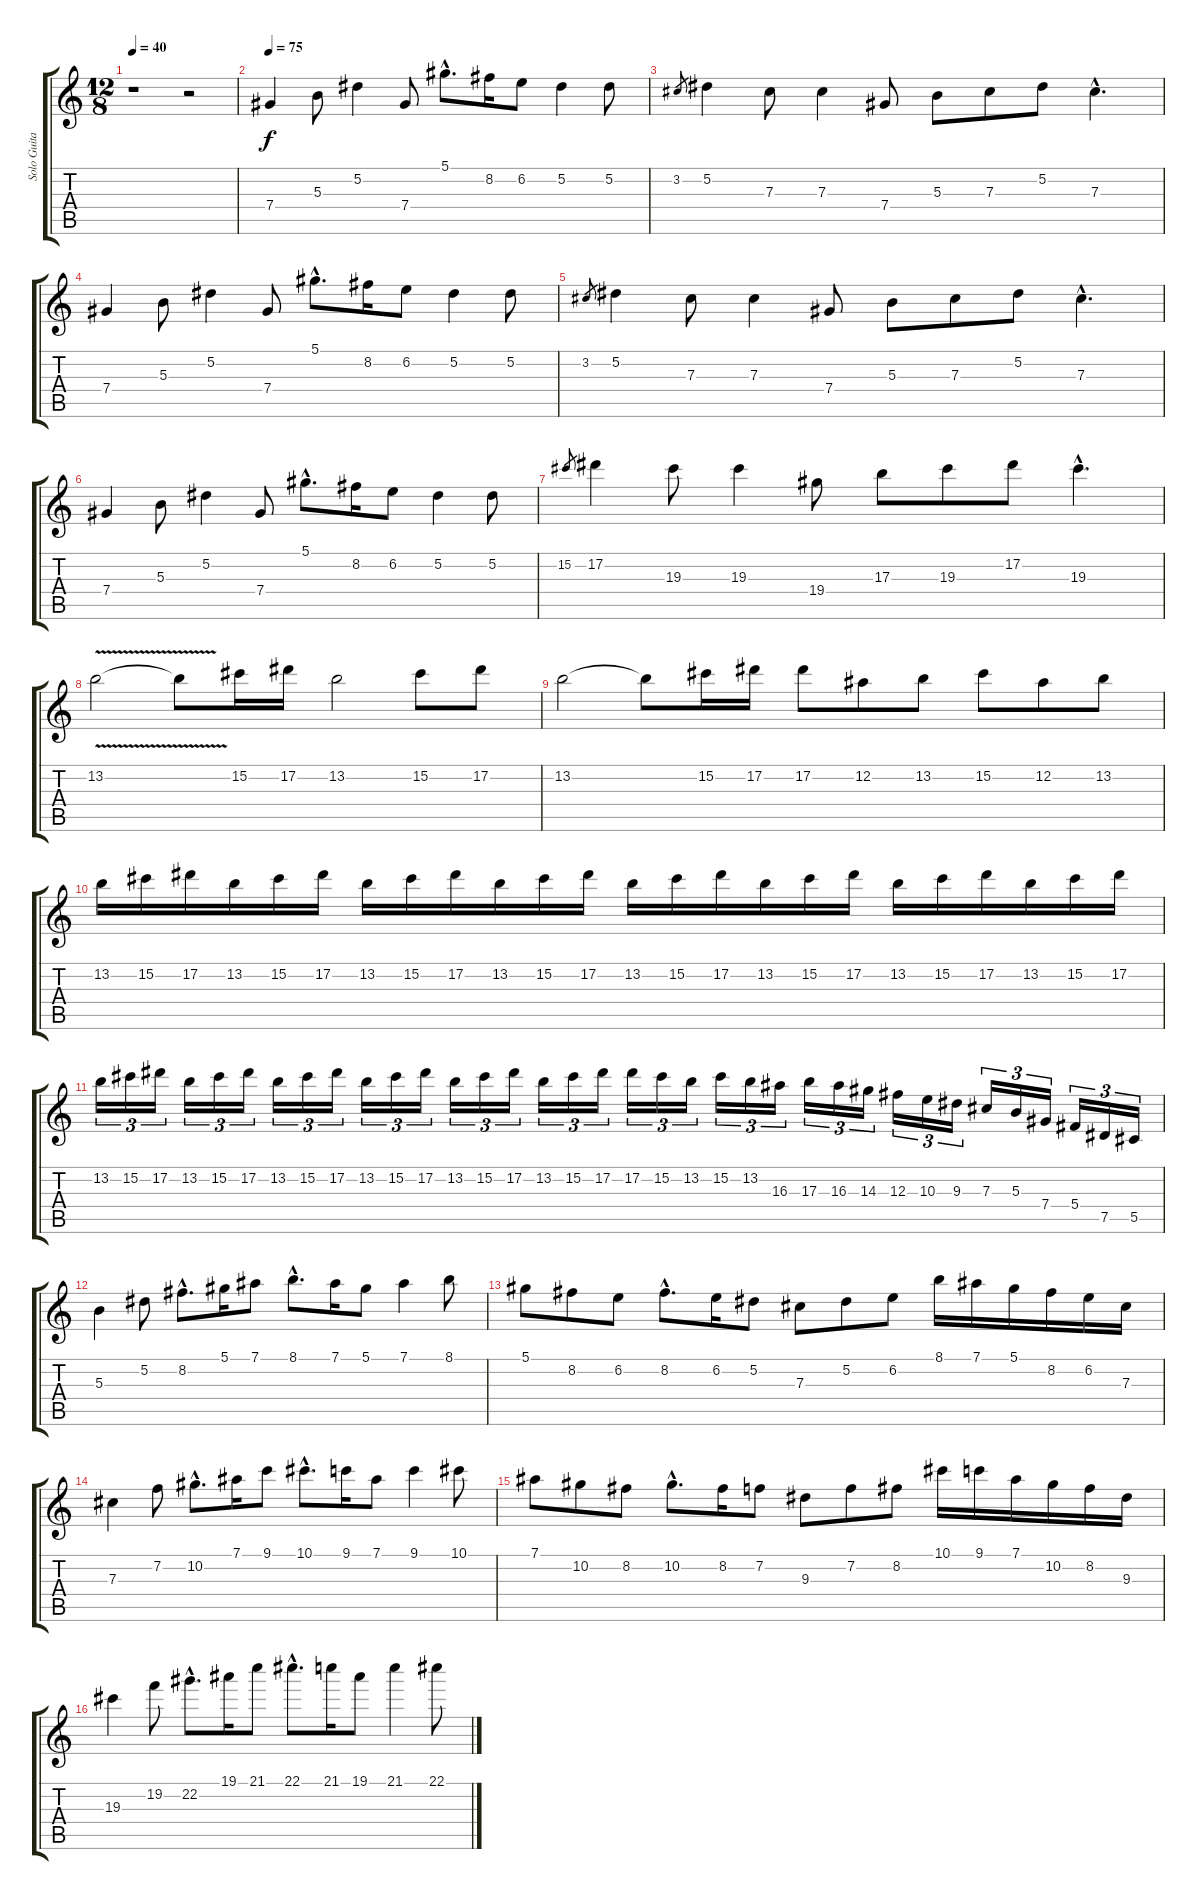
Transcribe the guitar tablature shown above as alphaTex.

\track ("Solo Guitar" "Solo Guita") {instrument distortionguitar}
\staff {score tabs}
\tuning (Eb4 Bb3 Gb3 Db3 Ab2 Eb2) {hide}
\ts (12 8)
\tempo 40
\clef g2
\ks c
r.1{dy ff} r.2 |
\tempo 75
7.4.4{dy f} 5.3.8 5.2.4 7.4.8 5.1{hac}.8{d} 8.2.16 6.2.8 5.2.4 5.2.8 |
3.2.8{gr} 5.2.4 7.3.8 7.3.4 7.4.8 5.3.8 7.3.8 5.2.8 7.3{hac}.4{d} |
7.4.4 5.3.8 5.2.4 7.4.8 5.1{hac}.8{d} 8.2.16 6.2.8 5.2.4 5.2.8 |
3.2.8{gr} 5.2.4 7.3.8 7.3.4 7.4.8 5.3.8 7.3.8 5.2.8 7.3{hac}.4{d} |
7.4.4 5.3.8 5.2.4 7.4.8 5.1{hac}.8{d} 8.2.16 6.2.8 5.2.4 5.2.8 |
15.2.8{gr} 17.2.4 19.3.8 19.3.4 19.4.8 17.3.8 19.3.8 17.2.8 19.3{hac}.4{d} |
13.2{v}.2 13.2{t}.8 15.2.16 17.2.16 13.2.2 15.2.8 17.2.8 |
13.2.2 13.2{t}.8 15.2.16 17.2.16 17.2.8 12.2.8 13.2.8 15.2.8 12.2.8 13.2.8 |
13.2.16 15.2.16 17.2.16 13.2.16 15.2.16 17.2.16 13.2.16 15.2.16 17.2.16 13.2.16 15.2.16 17.2.16 13.2.16 15.2.16 17.2.16 13.2.16 15.2.16 17.2.16 13.2.16 15.2.16 17.2.16 13.2.16 15.2.16 17.2.16 |
13.2.16{tu (3 2)} 15.2.16{tu (3 2)} 17.2.16{tu (3 2)} 13.2.16{tu (3 2)} 15.2.16{tu (3 2)} 17.2.16{tu (3 2)} 13.2.16{tu (3 2)} 15.2.16{tu (3 2)} 17.2.16{tu (3 2)} 13.2.16{tu (3 2)} 15.2.16{tu (3 2)} 17.2.16{tu (3 2)} 13.2.16{tu (3 2)} 15.2.16{tu (3 2)} 17.2.16{tu (3 2)} 13.2.16{tu (3 2)} 15.2.16{tu (3 2)} 17.2.16{tu (3 2)} 17.2.16{tu (3 2)} 15.2.16{tu (3 2)} 13.2.16{tu (3 2)} 15.2.16{tu (3 2)} 13.2.16{tu (3 2)} 16.3.16{tu (3 2)} 17.3.16{tu (3 2)} 16.3.16{tu (3 2)} 14.3.16{tu (3 2)} 12.3.16{tu (3 2)} 10.3.16{tu (3 2)} 9.3.16{tu (3 2)} 7.3.16{tu (3 2)} 5.3.16{tu (3 2)} 7.4.16{tu (3 2)} 5.4.16{tu (3 2)} 7.5.16{tu (3 2)} 5.5.16{tu (3 2)} |
5.3.4 5.2.8 8.2{hac}.8{d} 5.1.16 7.1.8 8.1{hac}.8{d} 7.1.16 5.1.8 7.1.4 8.1.8 |
5.1.8 8.2.8 6.2.8 8.2{hac}.8{d} 6.2.16 5.2.8 7.3.8 5.2.8 6.2.8 8.1.16 7.1.16 5.1.16 8.2.16 6.2.16 7.3.16 |
7.3.4 7.2.8 10.2{hac}.8{d} 7.1.16 9.1.8 10.1{hac}.8{d} 9.1.16 7.1.8 9.1.4 10.1.8 |
7.1.8 10.2.8 8.2.8 10.2{hac}.8{d} 8.2.16 7.2.8 9.3.8 7.2.8 8.2.8 10.1.16 9.1.16 7.1.16 10.2.16 8.2.16 9.3.16 |
19.3.4 19.2.8 22.2{hac}.8{d} 19.1.16 21.1.8 22.1{hac}.8{d} 21.1.16 19.1.8 21.1.4 22.1.8
